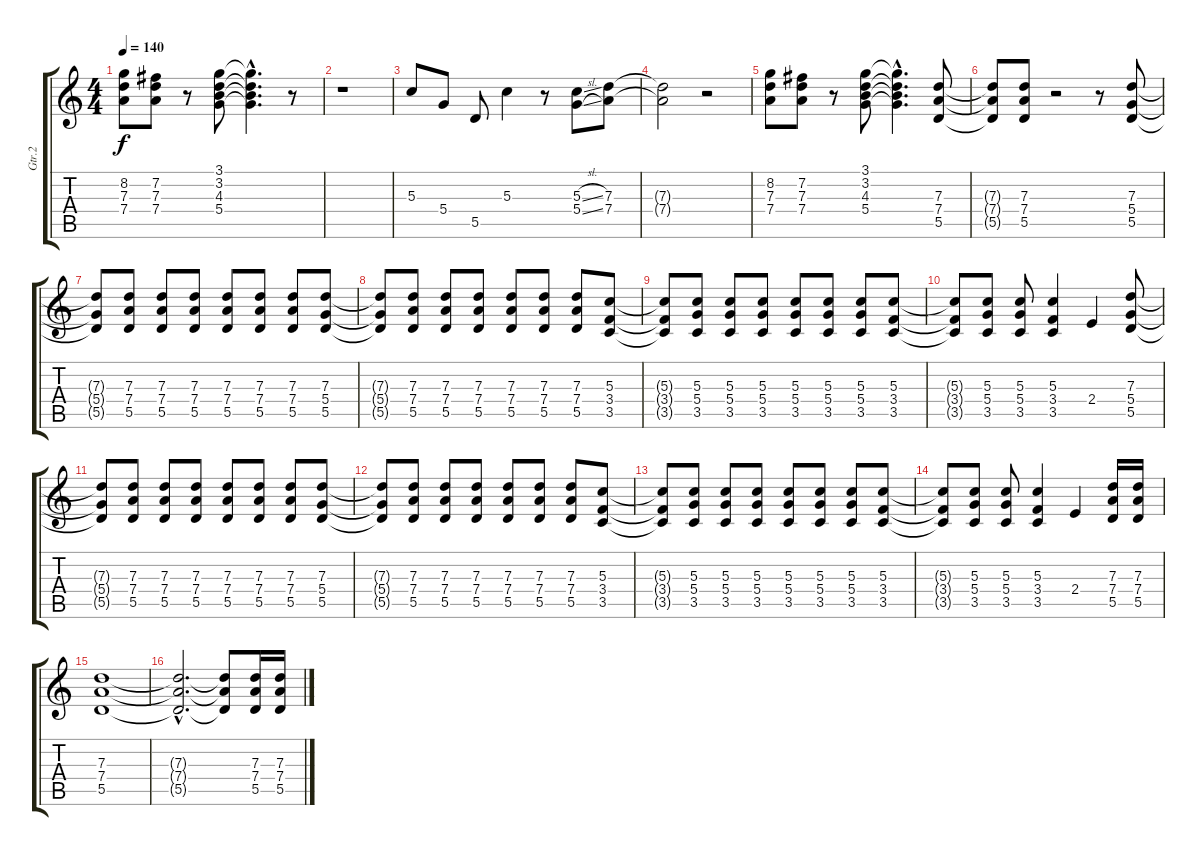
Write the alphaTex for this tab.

\track ("Gtr.2" "Gtr.2") {instrument overdrivenguitar}
\staff {score tabs}
\tuning (E4 B3 G3 D3 A2 E2) {hide}
\ts (4 4)
\tempo 140
\clef g2
\ks c
(8.2 7.3 7.4).8{dy f} (7.2 7.3 7.4).8 r.8 (3.1 3.2 4.3 5.4).8 (3.1{hac t} 3.2{hac t} 4.3{hac t} 5.4{hac t}).4{d} r.8 |
r.1 |
5.3.8 5.4.8 5.5.8 5.3.4 r.8 (5.3{sl} 5.4{sl}).8 (7.3 7.4).8 |
(7.3{t} 7.4{t}).2 r.2 |
(8.2 7.3 7.4).8 (7.2 7.3 7.4).8 r.8 (3.1 3.2 4.3 5.4).8 (3.1{hac t} 3.2{hac t} 4.3{hac t} 5.4{hac t}).4{d} (7.3 7.4 5.5).8 |
(7.3{t} 7.4{t} 5.5{t}).8 (7.3 7.4 5.5).8 r.2 r.8 (7.3 5.4 5.5).8 |
(7.3{t} 5.4{t} 5.5{t}).8 (7.3 7.4 5.5).8 (7.3 7.4 5.5).8 (7.3 7.4 5.5).8 (7.3 7.4 5.5).8 (7.3 7.4 5.5).8 (7.3 7.4 5.5).8 (7.3 5.4 5.5).8 |
(7.3{t} 5.4{t} 5.5{t}).8 (7.3 7.4 5.5).8 (7.3 7.4 5.5).8 (7.3 7.4 5.5).8 (7.3 7.4 5.5).8 (7.3 7.4 5.5).8 (7.3 7.4 5.5).8 (5.3 3.4 3.5).8 |
(5.3{t} 3.4{t} 3.5{t}).8 (5.3 5.4 3.5).8 (5.3 5.4 3.5).8 (5.3 5.4 3.5).8 (5.3 5.4 3.5).8 (5.3 5.4 3.5).8 (5.3 5.4 3.5).8 (5.3 3.4 3.5).8 |
(5.3{t} 3.4{t} 3.5{t}).8 (5.3 5.4 3.5).8 (5.3 5.4 3.5).8 (5.3 3.4 3.5).4 2.4.4 (7.3 5.4 5.5).8 |
(7.3{t} 5.4{t} 5.5{t}).8 (7.3 7.4 5.5).8 (7.3 7.4 5.5).8 (7.3 7.4 5.5).8 (7.3 7.4 5.5).8 (7.3 7.4 5.5).8 (7.3 7.4 5.5).8 (7.3 5.4 5.5).8 |
(7.3{t} 5.4{t} 5.5{t}).8 (7.3 7.4 5.5).8 (7.3 7.4 5.5).8 (7.3 7.4 5.5).8 (7.3 7.4 5.5).8 (7.3 7.4 5.5).8 (7.3 7.4 5.5).8 (5.3 3.4 3.5).8 |
(5.3{t} 3.4{t} 3.5{t}).8 (5.3 5.4 3.5).8 (5.3 5.4 3.5).8 (5.3 5.4 3.5).8 (5.3 5.4 3.5).8 (5.3 5.4 3.5).8 (5.3 5.4 3.5).8 (5.3 3.4 3.5).8 |
(5.3{t} 3.4{t} 3.5{t}).8 (5.3 5.4 3.5).8 (5.3 5.4 3.5).8 (5.3 3.4 3.5).4 2.4.4 (7.3 7.4 5.5).16 (7.3 7.4 5.5).16 |
(7.3 7.4 5.5).1 |
(7.3{hac t} 7.4{hac t} 5.5{hac t}).2{d} (7.3{t} 7.4{t} 5.5{t}).8 (7.3 7.4 5.5).16 (7.3 7.4 5.5).16
